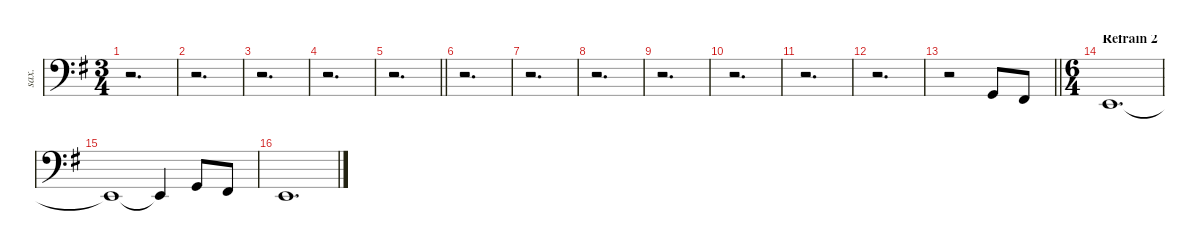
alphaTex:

\defaultSystemsLayout 4
\hideDynamics
\bracketExtendMode groupsimilarinstruments
\otherSystemsTrackNameOrientation horizontal
\track ("Baritone Sax" "sax.") {defaultSystemsLayout 8 instrument baritonesax}
\staff {score}
\tuning (E4 B3 G3 D3 A2 E2)
\ts (3 4)
\tempo (120 hide)
\clef f4
\ks eminor
r.2{d dy f beam Down} |
r.2{d beam Down} |
r.2{d beam Down} |
r.2{d beam Down} |
\barLineRight lightlight
r.2{d beam Down} |
r.2{d beam Down} |
r.2{d beam Down} |
r.2{d beam Down} |
r.2{d beam Down} |
r.2{d beam Down} |
r.2{d beam Down} |
r.2{d beam Down} |
\barLineRight lightlight
r.2{beam Down} 3.6{acc forcenatural}.8{beam Up} 2.6{acc #}.8{beam Up} |
\ts (6 4)
\beaming (8 3 3 3 3)
\section ("" "Refrain 2")
0.6{acc forcenatural}.1{d beam Up} |
0.6{t acc forcenatural}.1{beam Up} 0.6{t acc forcenatural}.4{beam Up} 3.6{acc forcenatural}.8{beam Up} 2.6{acc #}.8{beam Up} |
0.6{acc forcenatural}.1{d beam Up}
